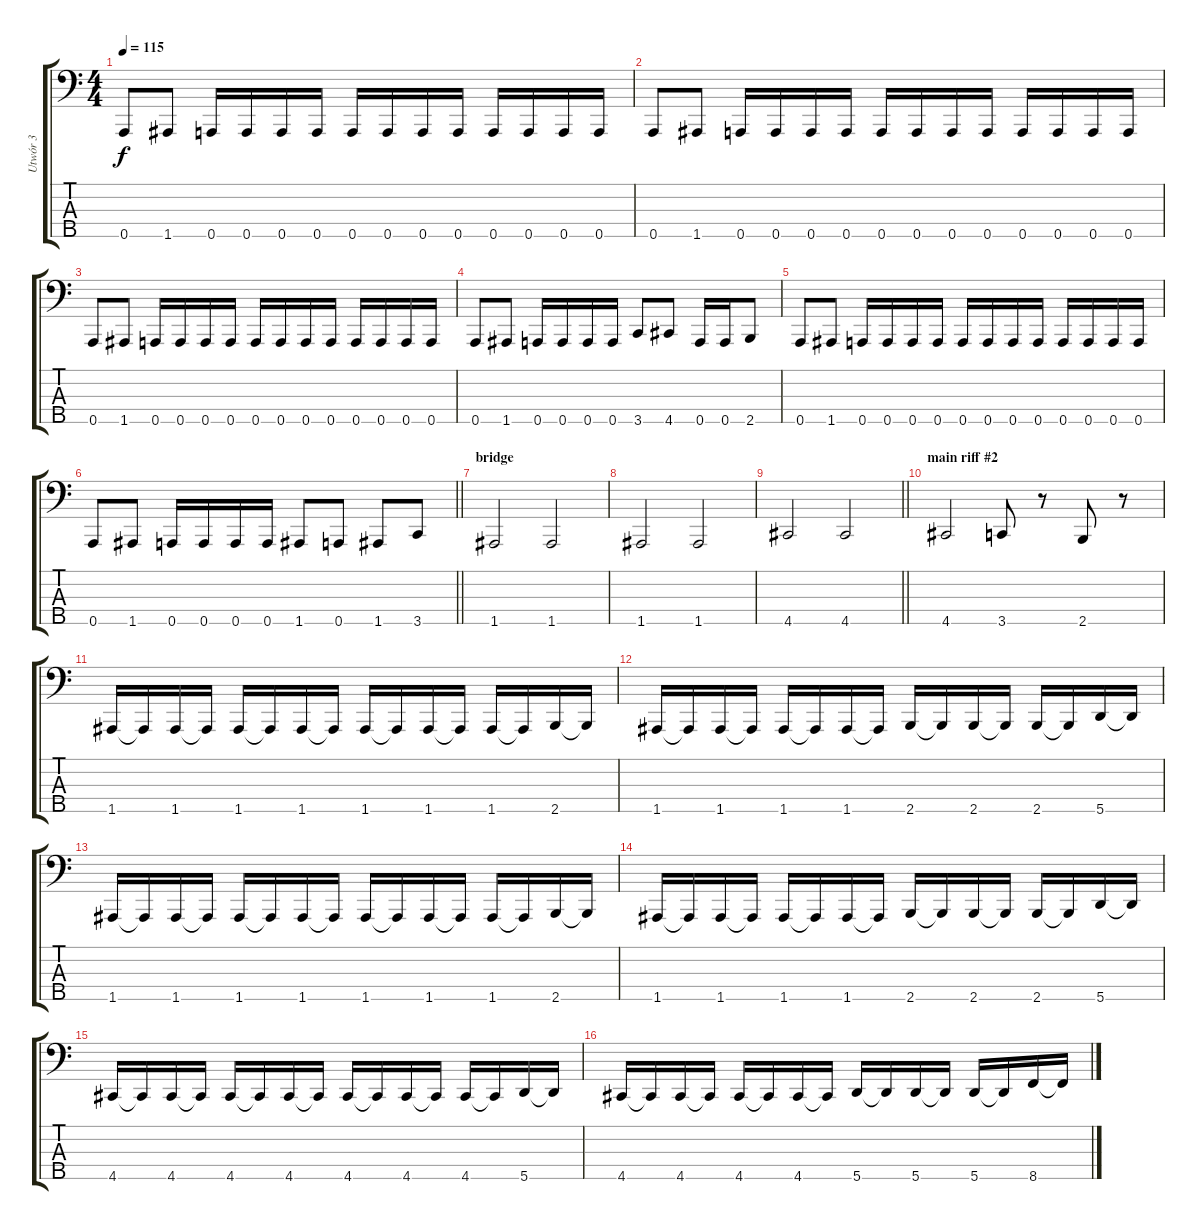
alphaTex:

\track ("Utwór 3" "Utwór 3") {instrument electricbassfinger}
\staff {score tabs}
\tuning (F2 C2 G1 D1 A0) {hide}
\ts (4 4)
\tempo 115
\clef f4
\ks c
0.5.8{dy f} 1.5.8 0.5.16 0.5.16 0.5.16 0.5.16 0.5.16 0.5.16 0.5.16 0.5.16 0.5.16 0.5.16 0.5.16 0.5.16 |
0.5.8 1.5.8 0.5.16 0.5.16 0.5.16 0.5.16 0.5.16 0.5.16 0.5.16 0.5.16 0.5.16 0.5.16 0.5.16 0.5.16 |
0.5.8 1.5.8 0.5.16 0.5.16 0.5.16 0.5.16 0.5.16 0.5.16 0.5.16 0.5.16 0.5.16 0.5.16 0.5.16 0.5.16 |
0.5.8 1.5.8 0.5.16 0.5.16 0.5.16 0.5.16 3.5.8 4.5.8 0.5.16 0.5.16 2.5.8 |
0.5.8 1.5.8 0.5.16 0.5.16 0.5.16 0.5.16 0.5.16 0.5.16 0.5.16 0.5.16 0.5.16 0.5.16 0.5.16 0.5.16 |
\barLineRight lightlight
0.5.8 1.5.8 0.5.16 0.5.16 0.5.16 0.5.16 1.5.8 0.5.8 1.5.8 3.5.8 |
\section ("" "bridge")
1.5.2 1.5.2 |
1.5.2 1.5.2 |
\barLineRight lightlight
4.5.2 4.5.2 |
\section ("" "main riff #2")
4.5.2 3.5.8 r.8 2.5.8 r.8 |
1.5.16 1.5{t}.16 1.5.16 1.5{t}.16 1.5.16 1.5{t}.16 1.5.16 1.5{t}.16 1.5.16 1.5{t}.16 1.5.16 1.5{t}.16 1.5.16 1.5{t}.16 2.5.16 2.5{t}.16 |
1.5.16 1.5{t}.16 1.5.16 1.5{t}.16 1.5.16 1.5{t}.16 1.5.16 1.5{t}.16 2.5.16 2.5{t}.16 2.5.16 2.5{t}.16 2.5.16 2.5{t}.16 5.5.16 5.5{t}.16 |
1.5.16 1.5{t}.16 1.5.16 1.5{t}.16 1.5.16 1.5{t}.16 1.5.16 1.5{t}.16 1.5.16 1.5{t}.16 1.5.16 1.5{t}.16 1.5.16 1.5{t}.16 2.5.16 2.5{t}.16 |
1.5.16 1.5{t}.16 1.5.16 1.5{t}.16 1.5.16 1.5{t}.16 1.5.16 1.5{t}.16 2.5.16 2.5{t}.16 2.5.16 2.5{t}.16 2.5.16 2.5{t}.16 5.5.16 5.5{t}.16 |
4.5.16 4.5{t}.16 4.5.16 4.5{t}.16 4.5.16 4.5{t}.16 4.5.16 4.5{t}.16 4.5.16 4.5{t}.16 4.5.16 4.5{t}.16 4.5.16 4.5{t}.16 5.5.16 5.5{t}.16 |
4.5.16 4.5{t}.16 4.5.16 4.5{t}.16 4.5.16 4.5{t}.16 4.5.16 4.5{t}.16 5.5.16 5.5{t}.16 5.5.16 5.5{t}.16 5.5.16 5.5{t}.16 8.5.16 8.5{t}.16
